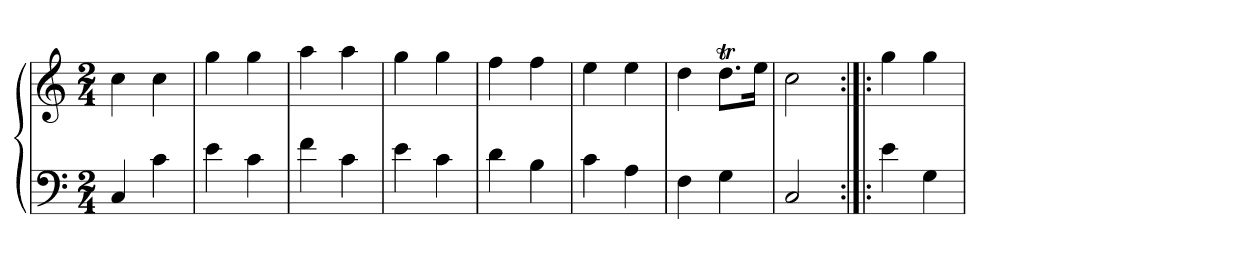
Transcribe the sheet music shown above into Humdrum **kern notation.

**kern	**kern
*part1	*part1
*staff2	*staff1
*clefF4	*clefG2
*M2/4	*M2/4
=1	=1
4C	4cc
4c	4cc
=2	=2
4e	4gg
4c	4gg
=3	=3
4f	4aa
4c	4aa
=4	=4
4e	4gg
4c	4gg
=5	=5
4d	4ff
4B	4ff
=6	=6
4c	4ee
4A	4ee
=7	=7
4F	4dd
4G	8.ddTL
.	16eeJk
=8	=8
2C	2cc
=9:|!|:	=9:|!|:
4e	4gg
4G	4gg
=	=
*-	*-
